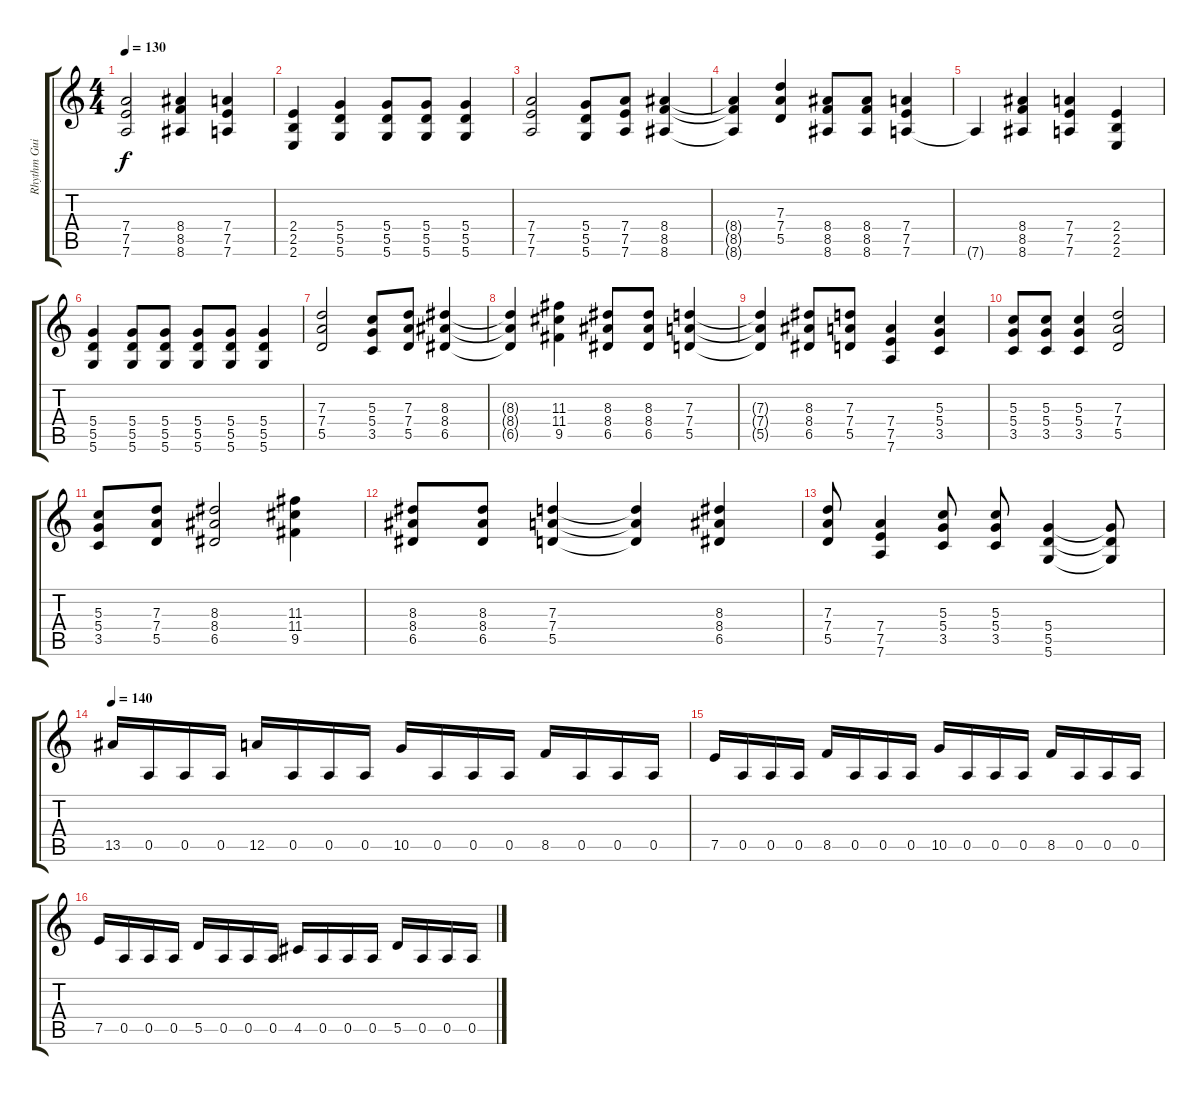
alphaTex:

\track ("Rhythm Guitar" "Rhythm Gui") {instrument distortionguitar}
\staff {score tabs}
\tuning (E4 B3 G3 D3 A2 D2) {hide}
\ts (4 4)
\tempo 130
\clef g2
\ks c
(7.4 7.5 7.6).2{dy f} (8.4 8.5 8.6).4 (7.4 7.5 7.6).4 |
(2.4 2.5 2.6).4 (5.4 5.5 5.6).4 (5.4 5.5 5.6).8 (5.4 5.5 5.6).8 (5.4 5.5 5.6).4 |
(7.4 7.5 7.6).2 (5.4 5.5 5.6).8 (7.4 7.5 7.6).8 (8.4 8.5 8.6).4 |
(8.4{t} 8.5{t} 8.6{t}).4 (7.3 7.4 5.5).4 (8.4 8.5 8.6).8 (8.4 8.5 8.6).8 (7.4 7.5 7.6).4 |
7.6{t}.4 (8.4 8.5 8.6).4 (7.4 7.5 7.6).4 (2.4 2.5 2.6).4 |
(5.4 5.5 5.6).4 (5.4 5.5 5.6).8 (5.4 5.5 5.6).8 (5.4 5.5 5.6).8 (5.4 5.5 5.6).8 (5.4 5.5 5.6).4 |
(7.3 7.4 5.5).2 (5.3 5.4 3.5).8 (7.3 7.4 5.5).8 (8.3 8.4 6.5).4 |
(8.3{t} 8.4{t} 6.5{t}).4 (11.3 11.4 9.5).4 (8.3 8.4 6.5).8 (8.3 8.4 6.5).8 (7.3 7.4 5.5).4 |
(7.3{t} 7.4{t} 5.5{t}).4 (8.3 8.4 6.5).8 (7.3 7.4 5.5).8 (7.4 7.5 7.6).4 (5.3 5.4 3.5).4 |
(5.3 5.4 3.5).8 (5.3 5.4 3.5).8 (5.3 5.4 3.5).4 (7.3 7.4 5.5).2 |
(5.3 5.4 3.5).8 (7.3 7.4 5.5).8 (8.3 8.4 6.5).2 (11.3 11.4 9.5).4 |
(8.3 8.4 6.5).8 (8.3 8.4 6.5).8 (7.3 7.4 5.5).4 (7.3{t} 7.4{t} 5.5{t}).4 (8.3 8.4 6.5).4 |
(7.3 7.4 5.5).8 (7.4 7.5 7.6).4 (5.3 5.4 3.5).8 (5.3 5.4 3.5).8 (5.4 5.5 5.6).4 (5.4{t} 5.5{t} 5.6{t}).8 |
\tempo 140
13.5.16{volume 16} 0.5.16 0.5.16 0.5.16 12.5.16 0.5.16 0.5.16 0.5.16 10.5.16 0.5.16 0.5.16 0.5.16 8.5.16 0.5.16 0.5.16 0.5.16 |
7.5.16 0.5.16 0.5.16 0.5.16 8.5.16 0.5.16 0.5.16 0.5.16 10.5.16 0.5.16 0.5.16 0.5.16 8.5.16 0.5.16 0.5.16 0.5.16 |
7.5.16 0.5.16 0.5.16 0.5.16 5.5.16 0.5.16 0.5.16 0.5.16 4.5.16 0.5.16 0.5.16 0.5.16 5.5.16 0.5.16 0.5.16 0.5.16
